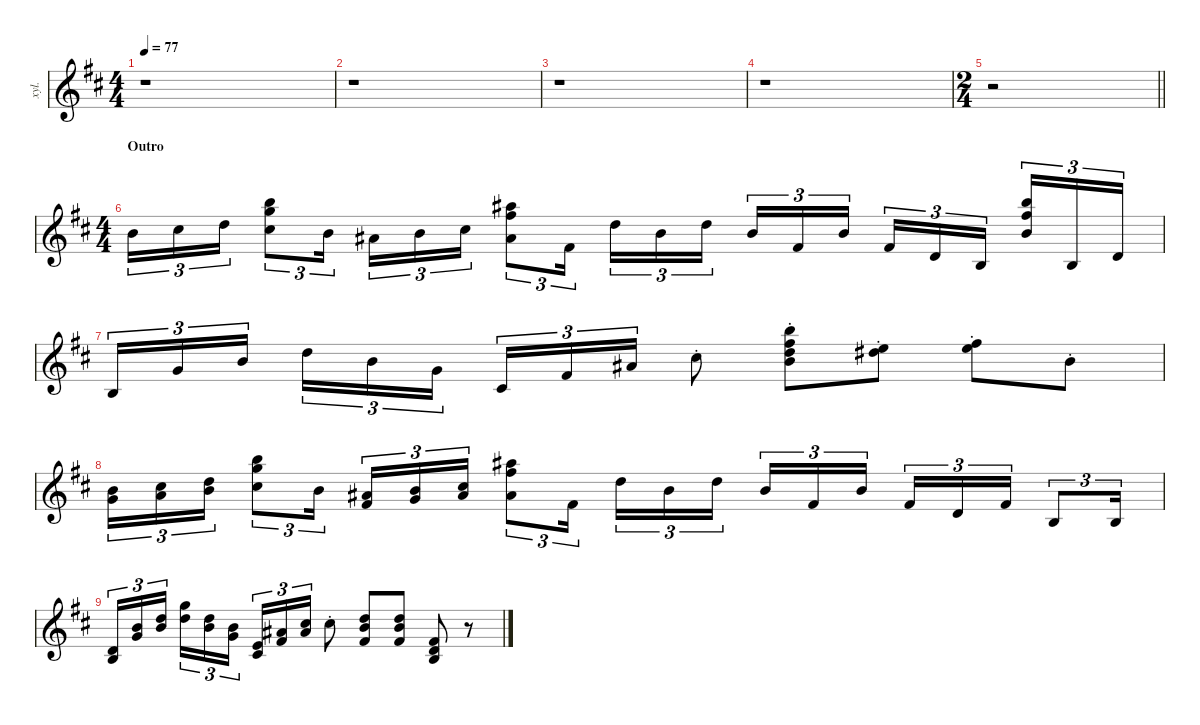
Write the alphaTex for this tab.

\defaultSystemsLayout 4
\hideDynamics
\bracketExtendMode nobrackets
\otherSystemsTrackNameOrientation horizontal
\track ("Xylophone" "xyl.") {defaultSystemsLayout 4 instrument xylophone}
\staff {score}
\tuning (E4 B3 G3 D3 A2 E2)
\ts (4 4)
\tempo 77
\clef g2
\ks bminor
r.1{dy f beam Down} |
r.1{beam Down} |
r.1{beam Down} |
r.1{beam Down} |
\ts (2 4)
\beaming (8 2 2)
\barLineRight lightlight
r.2{beam Down} |
\ts (4 4)
\section ("" "Outro")
7.1{acc forcenatural}.16{tu (3 2) beam Down} 9.1{acc #}.16{tu (3 2) beam Down} 10.1{acc forcenatural}.16{tu (3 2) beam Down} (18.3{acc #} 20.2{acc forcenatural} 19.1{acc forcenatural}).8{tu (3 2) bd 75 beam Down} 7.1{acc forcenatural}.16{tu (3 2) beam Down} 6.1{acc #}.16{tu (3 2) beam Down} 7.1{acc forcenatural}.16{tu (3 2) beam Down} 9.1{acc #}.16{tu (3 2) beam Down} (15.3{acc #} 18.1{acc #} 19.2{acc #}).8{tu (3 2) bd 75 beam Down} 2.1{acc #}.16{tu (3 2) beam Down} 10.1{acc forcenatural}.16{tu (3 2) beam Down} 7.1{acc forcenatural}.16{tu (3 2) beam Down} 10.1{acc forcenatural}.16{tu (3 2) beam Down} 7.1{acc forcenatural}.16{tu (3 2) beam Up} 2.1{acc #}.16{tu (3 2) beam Up} 7.1{acc forcenatural}.16{tu (3 2) beam Up} 2.1{acc #}.16{tu (3 2) beam Up} 3.2{acc forcenatural}.16{tu (3 2) beam Up} 0.2{acc forcenatural}.16{tu (3 2) beam Up} (19.1{acc forcenatural} 16.3{acc forcenatural} 19.2{acc #}).16{tu (3 2) bd 60 beam Up} 0.2{acc forcenatural}.16{tu (3 2) beam Up} 3.2{acc forcenatural}.16{tu (3 2) beam Up} |
0.2{acc forcenatural}.16{tu (3 2) beam Up} 3.1{acc forcenatural}.16{tu (3 2) beam Up} 7.1{acc forcenatural}.16{tu (3 2) beam Up} 10.1{acc forcenatural}.16{tu (3 2) beam Down} 7.1{acc forcenatural}.16{tu (3 2) beam Down} 3.1{acc forcenatural}.16{tu (3 2) beam Down} 2.2{acc #}.16{tu (3 2) beam Up} 2.1{acc #}.16{tu (3 2) beam Up} 6.1{acc #}.16{tu (3 2) beam Up} 9.1{st acc #}.8{beam Down} (21.4{st acc forcenatural} 19.3{st acc forcenatural} 19.2{st acc #} 19.1{st acc forcenatural}).8{bd 59 beam Down} (16.2{st acc #} 12.1{st acc forcenatural}).8{bd 58 beam Down} (17.2{st acc forcenatural} 14.1{st acc #}).8{bd 57 beam Down} 7.1{st acc forcenatural}.8{beam Down} |
(7.1{acc forcenatural} 8.2{acc forcenatural}).16{tu (3 2) beam Down} (9.1{acc #} 10.2{acc forcenatural}).16{tu (3 2) beam Down} (10.1{acc forcenatural} 12.2{acc forcenatural}).16{tu (3 2) beam Down} (18.3{acc #} 20.2{acc forcenatural} 19.1{acc forcenatural}).8{tu (3 2) bd 75 beam Down} 7.1{acc forcenatural}.16{tu (3 2) beam Down} (6.1{acc #} 7.2{acc #}).16{tu (3 2) beam Up} (7.1{acc forcenatural} 8.2{acc forcenatural}).16{tu (3 2) beam Up} (9.1{acc #} 11.2{acc #}).16{tu (3 2) beam Up} (15.3{acc #} 18.1{acc #} 19.2{acc #}).8{tu (3 2) bd 75 beam Down} 2.1{acc #}.16{tu (3 2) beam Down} 10.1{acc forcenatural}.16{tu (3 2) beam Down} 7.1{acc forcenatural}.16{tu (3 2) beam Down} 10.1{acc forcenatural}.16{tu (3 2) beam Down} 7.1{acc forcenatural}.16{tu (3 2) beam Up} 2.1{acc #}.16{tu (3 2) beam Up} 7.1{acc forcenatural}.16{tu (3 2) beam Up} 2.1{acc #}.16{tu (3 2) beam Up} 3.2{acc forcenatural}.16{tu (3 2) beam Up} 2.1{acc #}.16{tu (3 2) beam Up} 0.2{acc forcenatural}.8{tu (3 2) beam Up} 0.2{acc forcenatural}.16{tu (3 2) beam Up} |
(0.2{acc forcenatural} 7.3{acc forcenatural}).16{tu (3 2) beam Up} (3.1{acc forcenatural} 12.2{acc forcenatural}).16{tu (3 2) beam Up} (7.1{acc forcenatural} 15.2{acc forcenatural}).16{tu (3 2) beam Up} (10.1{acc forcenatural} 20.2{acc forcenatural}).16{tu (3 2) beam Down} (7.1{acc forcenatural} 15.2{acc forcenatural}).16{tu (3 2) beam Down} (3.1{acc forcenatural} 12.2{acc forcenatural}).16{tu (3 2) beam Down} (2.2{acc #} 0.1{acc forcenatural}).16{tu (3 2) beam Up} (2.1{acc #} 11.2{acc #}).16{tu (3 2) beam Up} (6.1{acc #} 14.2{acc #}).16{tu (3 2) beam Up} 9.1{st acc #}.8{beam Down} (11.3{acc #} 12.2{acc forcenatural} 10.1{acc forcenatural}).8{bd 56 beam Up} (10.1{acc forcenatural} 12.2{acc forcenatural} 11.3{acc #}).8{bu 78 beam Up} (2.1{acc #} 4.3{acc forcenatural} 3.2{acc forcenatural}).8{bu 72 beam Up} r.8{beam Up}
